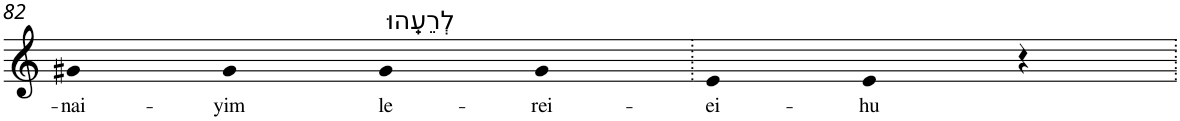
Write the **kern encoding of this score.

**kern	**text
*part1	*part1
*staff1	*staff1
*I"Piano	*
*I'Pno	*
!!LO:PB:g=z
*clefG2	*
*k[]	*
=82	=82
!	!LO:LY:b
4g#X	-nai-
!	!LO:LY:b
4g#	-yim
!LO:TX:a:t=לְרֵעֵֽהוּ	!
!	!LO:LY:b
4g#	le-
!	!LO:LY:b
4g#	-rei-
=83.	=83.
!	!LO:LY:b
4e	-ei-
!	!LO:LY:b
4e	-hu
4r	.
=.	=.
*-	*-
